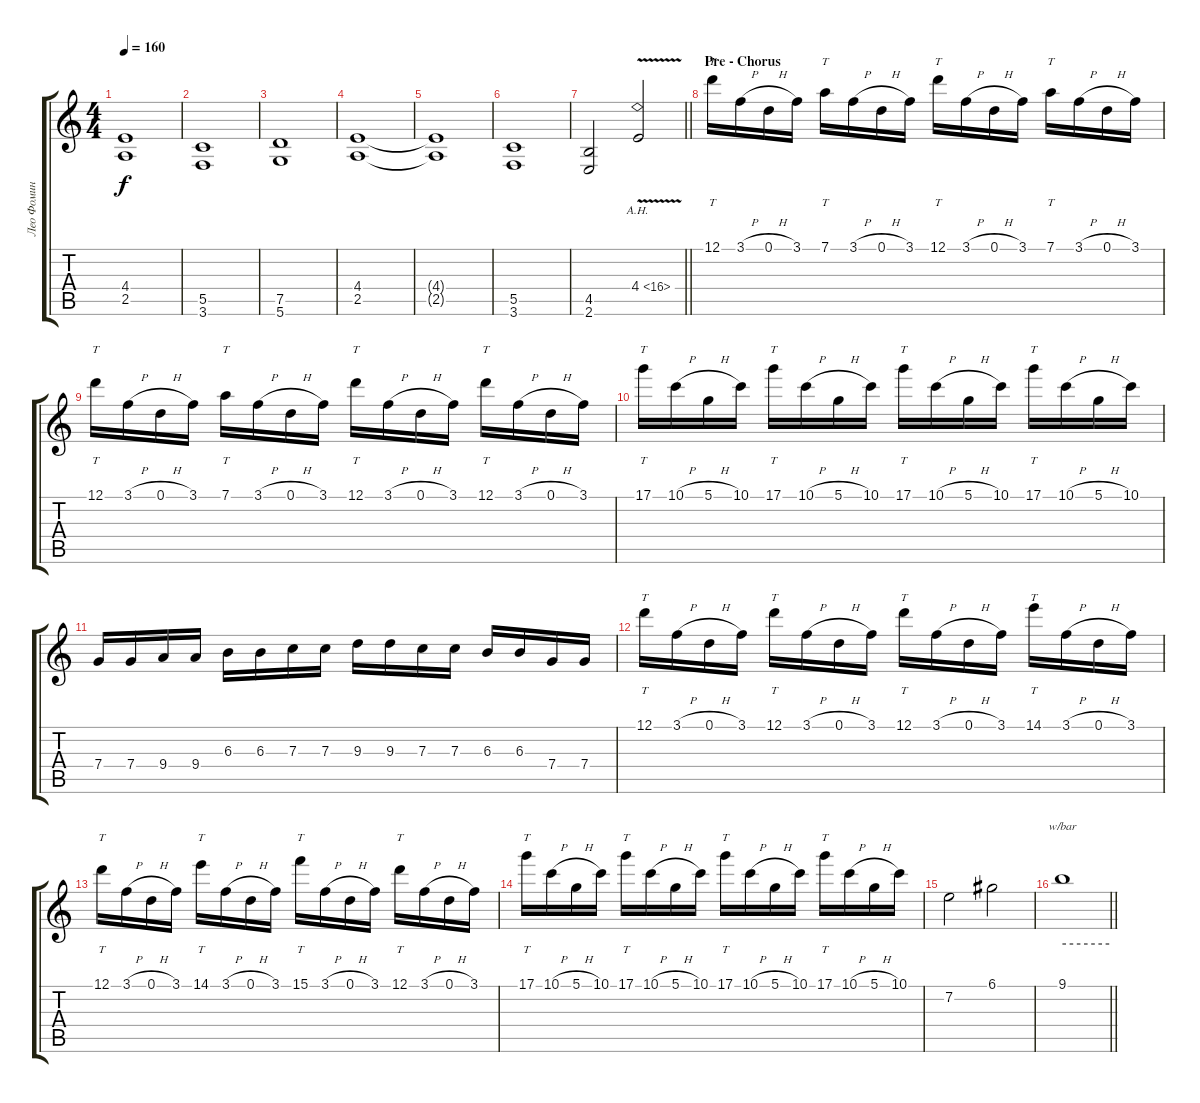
\track ("Лео Фомин" "Лео Фомин") {instrument overdrivenguitar}
\staff {score tabs}
\tuning (D4 A3 F3 C3 G2 D2) {hide}
\ts (4 4)
\tempo 160
\clef g2
\ks c
(4.4{t} 2.5{t}).1{dy f} |
(5.5 3.6).1 |
(7.5 5.6).1 |
(4.4 2.5).1 |
(4.4{t} 2.5{t}).1 |
(5.5 3.6).1 |
\barLineRight lightlight
(4.5 2.6).2 4.4{ah 12 v}.2 |
\section ("" "Pre - Chorus")
12.1.16{tt} 3.1{h}.16 0.1{h}.16 3.1.16 7.1.16{tt} 3.1{h}.16 0.1{h}.16 3.1.16 12.1.16{tt} 3.1{h}.16 0.1{h}.16 3.1.16 7.1.16{tt} 3.1{h}.16 0.1{h}.16 3.1.16 |
12.1.16{tt} 3.1{h}.16 0.1{h}.16 3.1.16 7.1.16{tt} 3.1{h}.16 0.1{h}.16 3.1.16 12.1.16{tt} 3.1{h}.16 0.1{h}.16 3.1.16 12.1.16{tt} 3.1{h}.16 0.1{h}.16 3.1.16 |
17.1.16{tt} 10.1{h}.16 5.1{h}.16 10.1.16 17.1.16{tt} 10.1{h}.16 5.1{h}.16 10.1.16 17.1.16{tt} 10.1{h}.16 5.1{h}.16 10.1.16 17.1.16{tt} 10.1{h}.16 5.1{h}.16 10.1.16 |
7.4.16 7.4.16 9.4.16 9.4.16 6.3.16 6.3.16 7.3.16 7.3.16 9.3.16 9.3.16 7.3.16 7.3.16 6.3.16 6.3.16 7.4.16 7.4.16 |
12.1.16{tt} 3.1{h}.16 0.1{h}.16 3.1.16 12.1.16{tt} 3.1{h}.16 0.1{h}.16 3.1.16 12.1.16{tt} 3.1{h}.16 0.1{h}.16 3.1.16 14.1.16{tt} 3.1{h}.16 0.1{h}.16 3.1.16 |
12.1.16{tt} 3.1{h}.16 0.1{h}.16 3.1.16 14.1.16{tt} 3.1{h}.16 0.1{h}.16 3.1.16 15.1.16{tt} 3.1{h}.16 0.1{h}.16 3.1.16 12.1.16{tt} 3.1{h}.16 0.1{h}.16 3.1.16 |
17.1.16{tt} 10.1{h}.16 5.1{h}.16 10.1.16 17.1.16{tt} 10.1{h}.16 5.1{h}.16 10.1.16 17.1.16{tt} 10.1{h}.16 5.1{h}.16 10.1.16 17.1.16{tt} 10.1{h}.16 5.1{h}.16 10.1.16 |
7.2.2 6.1.2 |
\barLineRight lightlight
9.1.1{tbe (hold default 0 0 60 0)}
